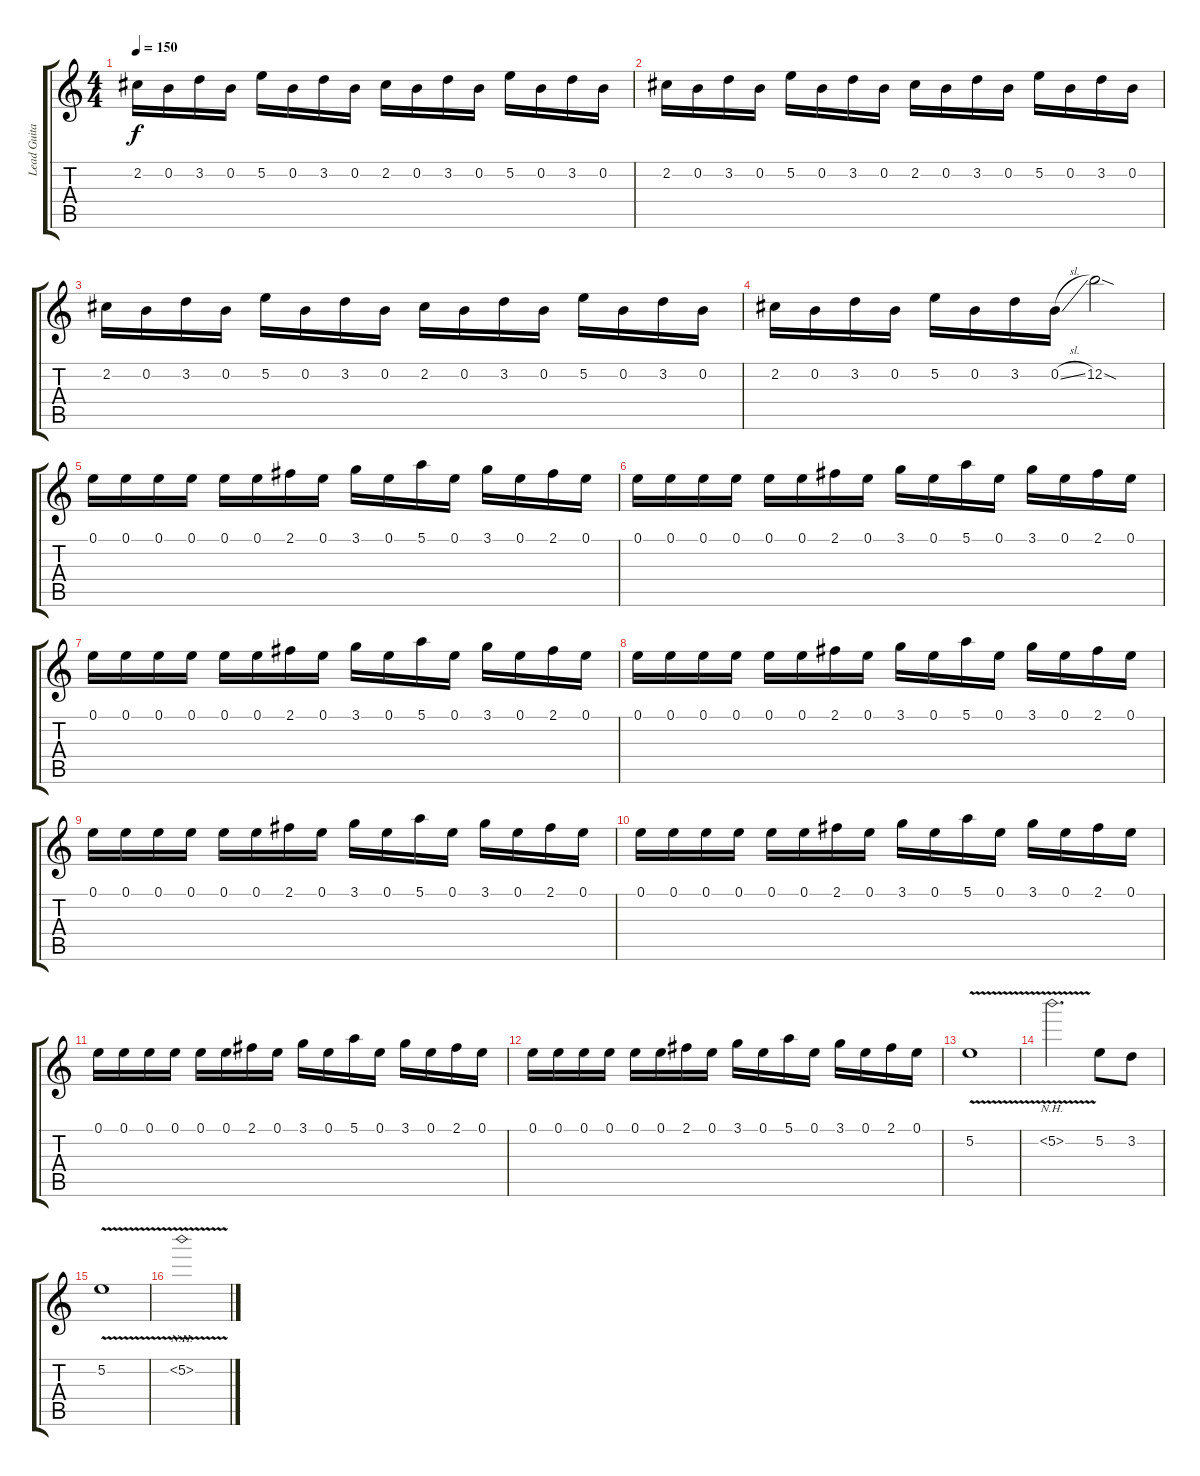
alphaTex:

\track ("Lead Guitar" "Lead Guita") {instrument distortionguitar}
\staff {score tabs}
\tuning (E4 B3 G3 D3 A2 E2) {hide}
\ts (4 4)
\tempo 150
\clef g2
\ks c
2.2.16{dy f} 0.2.16 3.2.16 0.2.16 5.2.16 0.2.16 3.2.16 0.2.16 2.2.16 0.2.16 3.2.16 0.2.16 5.2.16 0.2.16 3.2.16 0.2.16 |
2.2.16 0.2.16 3.2.16 0.2.16 5.2.16 0.2.16 3.2.16 0.2.16 2.2.16 0.2.16 3.2.16 0.2.16 5.2.16 0.2.16 3.2.16 0.2.16 |
2.2.16 0.2.16 3.2.16 0.2.16 5.2.16 0.2.16 3.2.16 0.2.16 2.2.16 0.2.16 3.2.16 0.2.16 5.2.16 0.2.16 3.2.16 0.2.16 |
2.2.16 0.2.16 3.2.16 0.2.16 5.2.16 0.2.16 3.2.16 0.2{sl}.16 12.2{sod}.2 |
0.1.16 0.1.16 0.1.16 0.1.16 0.1.16 0.1.16 2.1.16 0.1.16 3.1.16 0.1.16 5.1.16 0.1.16 3.1.16 0.1.16 2.1.16 0.1.16 |
0.1.16 0.1.16 0.1.16 0.1.16 0.1.16 0.1.16 2.1.16 0.1.16 3.1.16 0.1.16 5.1.16 0.1.16 3.1.16 0.1.16 2.1.16 0.1.16 |
0.1.16 0.1.16 0.1.16 0.1.16 0.1.16 0.1.16 2.1.16 0.1.16 3.1.16 0.1.16 5.1.16 0.1.16 3.1.16 0.1.16 2.1.16 0.1.16 |
0.1.16 0.1.16 0.1.16 0.1.16 0.1.16 0.1.16 2.1.16 0.1.16 3.1.16 0.1.16 5.1.16 0.1.16 3.1.16 0.1.16 2.1.16 0.1.16 |
0.1.16 0.1.16 0.1.16 0.1.16 0.1.16 0.1.16 2.1.16 0.1.16 3.1.16 0.1.16 5.1.16 0.1.16 3.1.16 0.1.16 2.1.16 0.1.16 |
0.1.16 0.1.16 0.1.16 0.1.16 0.1.16 0.1.16 2.1.16 0.1.16 3.1.16 0.1.16 5.1.16 0.1.16 3.1.16 0.1.16 2.1.16 0.1.16 |
0.1.16 0.1.16 0.1.16 0.1.16 0.1.16 0.1.16 2.1.16 0.1.16 3.1.16 0.1.16 5.1.16 0.1.16 3.1.16 0.1.16 2.1.16 0.1.16 |
0.1.16 0.1.16 0.1.16 0.1.16 0.1.16 0.1.16 2.1.16 0.1.16 3.1.16 0.1.16 5.1.16 0.1.16 3.1.16 0.1.16 2.1.16 0.1.16 |
5.2{v}.1 |
5.2{nh v}.2{d} 5.2.8 3.2.8 |
5.2{v}.1 |
5.2{nh v}.1
